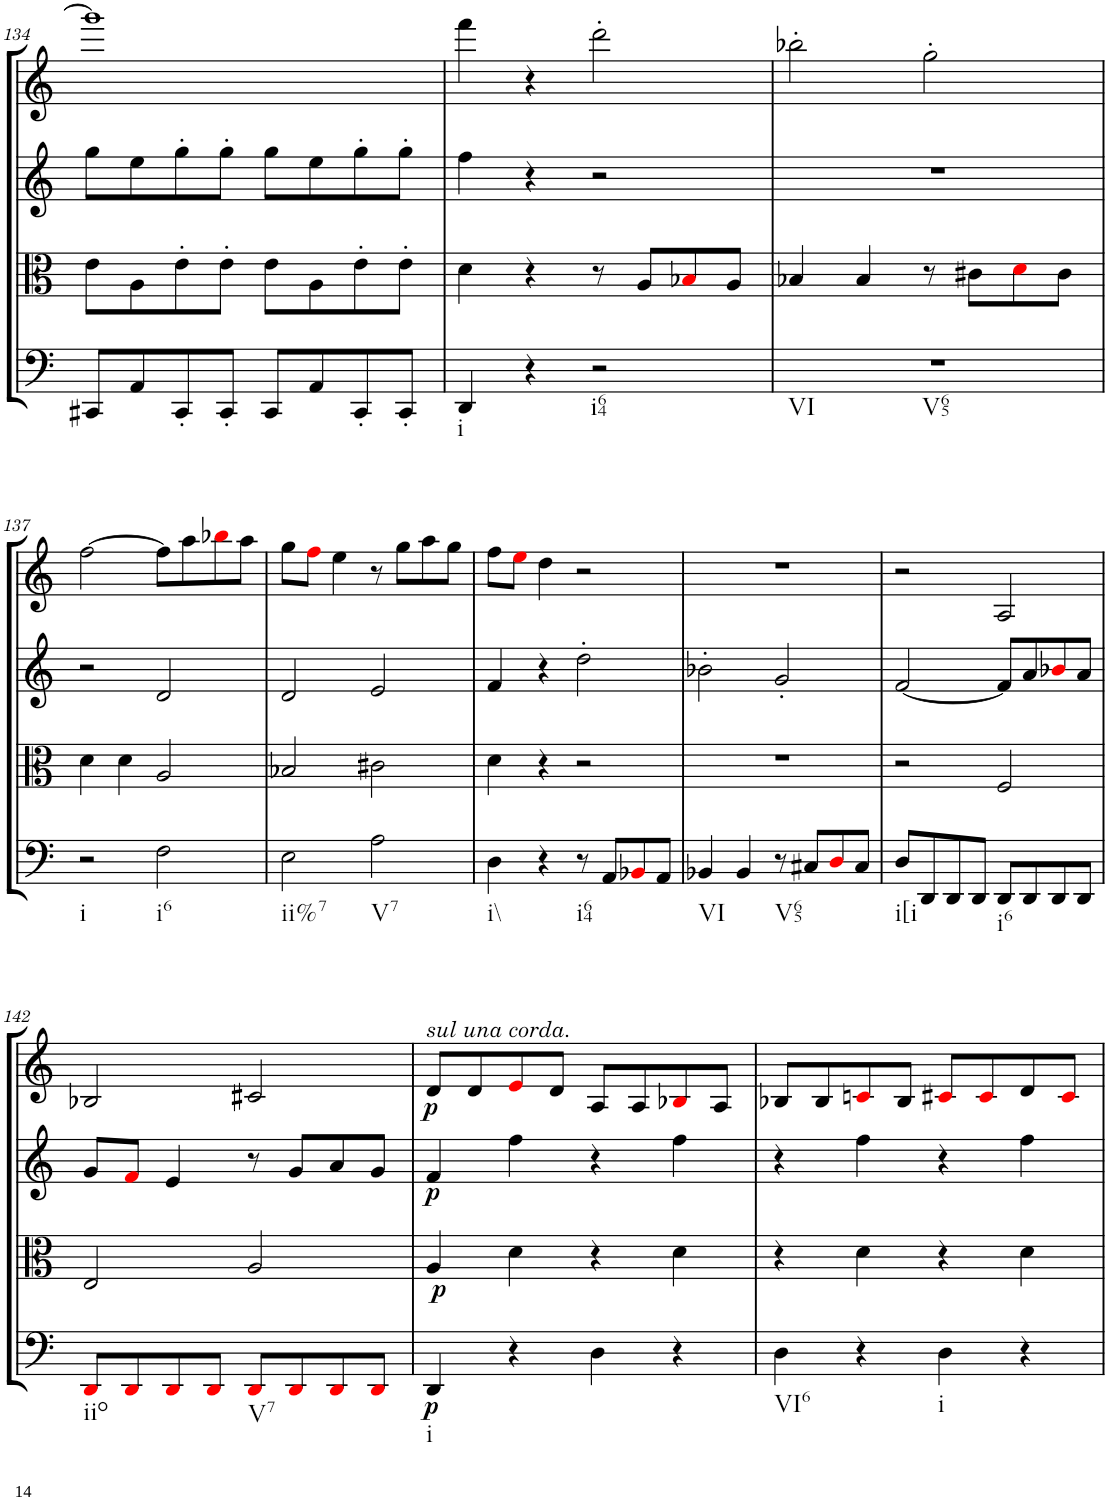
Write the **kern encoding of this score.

**kern	**dynam	**kern	**dynam	**kern	**dynam	**kern	**dynam
*part4	*part4	*part3	*part3	*part2	*part2	*part1	*part1
*staff4	*staff4	*staff3	*staff3	*staff2	*staff2	*staff1	*staff1
*I"Cello	*	*I"Viola	*	*I"2nd Violin	*	*I"1st Violin	*
!!LO:PB:g=z
*clefF4	*	*clefC3	*	*clefG2	*	*clefG2	*
*k[]	*	*k[]	*	*k[]	*	*k[]	*
*M2/2	*	*M2/2	*	*M2/2	*	*M2/2	*
*met(c|)	*	*met(c|)	*	*met(c|)	*	*met(c|)	*
=134	=134	=134	=134	=134	=134	=134	=134
8CC#X/L	.	8e\L	.	8gg\L	.	1ggg]	.
8AA/	.	8A\	.	8ee\	.	.	.
8CC#'/	.	8e'\	.	8gg'\	.	.	.
8CC#'/J	.	8e'\J	.	8gg'\J	.	.	.
8CC#/L	.	8e\L	.	8gg\L	.	.	.
8AA/	.	8A\	.	8ee\	.	.	.
8CC#'/	.	8e'\	.	8gg'\	.	.	.
8CC#'/J	.	8e'\J	.	8gg'\J	.	.	.
=135	=135	=135	=135	=135	=135	=135	=135
!LO:TX:b:t=i	!	!	!	!	!	!	!
4DD/	.	4d\	.	4ff\	.	4fff\	.
4r	.	4r	.	4r	.	4r	.
!LO:TX:b:t=i64	!	!	!	!	!	!	!
2r	.	8r	.	2r	.	2ddd'\	.
.	.	8A/L	.	.	.	.	.
.	.	8B-Xi/	.	.	.	.	.
.	.	8A/J	.	.	.	.	.
=136	=136	=136	=136	=136	=136	=136	=136
!LO:TX:b:t=VI	!	!	!	!	!	!	!
!LO:TX:b:t=V65	!	!	!	!	!	!	!
1r	.	4B-X/	.	1r	.	2bb-X'\	.
.	.	4B-/	.	.	.	.	.
.	.	8r	.	.	.	2gg'\	.
.	.	8c#X\L	.	.	.	.	.
.	.	8di\	.	.	.	.	.
.	.	8c#\J	.	.	.	.	.
!!LO:LB:g=z
=137	=137	=137	=137	=137	=137	=137	=137
!LO:TX:b:t=i	!	!	!	!	!	!	!
2r	.	4d\	.	2r	.	[2ff\	.
.	.	4d\	.	.	.	.	.
!LO:TX:b:t=i6	!	!	!	!	!	!	!
2F\	.	2A/	.	2d/	.	8ff\L]	.
.	.	.	.	.	.	8aa\	.
.	.	.	.	.	.	8bb-Xi\	.
.	.	.	.	.	.	8aa\J	.
=138	=138	=138	=138	=138	=138	=138	=138
!LO:TX:b:t=ii%7	!	!	!	!	!	!	!
2E\	.	2B-X/	.	2d/	.	8gg\L	.
.	.	.	.	.	.	8ffi\J	.
.	.	.	.	.	.	4ee\	.
!LO:TX:b:t=V7	!	!	!	!	!	!	!
2A\	.	2c#X\	.	2e/	.	8r	.
.	.	.	.	.	.	8gg\L	.
.	.	.	.	.	.	8aa\	.
.	.	.	.	.	.	8gg\J	.
=139	=139	=139	=139	=139	=139	=139	=139
!LO:TX:b:t=i\\	!	!	!	!	!	!	!
4D\	.	4d\	.	4f/	.	8ff\L	.
.	.	.	.	.	.	8eei\J	.
4r	.	4r	.	4r	.	4dd\	.
!LO:TX:b:t=i64	!	!	!	!	!	!	!
8r	.	2r	.	2dd'\	.	2r	.
8AA/L	.	.	.	.	.	.	.
8BB-Xi/	.	.	.	.	.	.	.
8AA/J	.	.	.	.	.	.	.
=140	=140	=140	=140	=140	=140	=140	=140
!LO:TX:b:t=VI	!	!	!	!	!	!	!
4BB-X/	.	1r	.	2b-X'\	.	1r	.
4BB-/	.	.	.	.	.	.	.
!LO:TX:b:t=V65	!	!	!	!	!	!	!
8r	.	.	.	2g'/	.	.	.
8C#X/L	.	.	.	.	.	.	.
8Di/	.	.	.	.	.	.	.
8C#/J	.	.	.	.	.	.	.
=141	=141	=141	=141	=141	=141	=141	=141
!LO:TX:b:t=i[i	!	!	!	!	!	!	!
8D/L	.	2r	.	[2f/	.	2r	.
8DD/	.	.	.	.	.	.	.
8DD/	.	.	.	.	.	.	.
8DD/J	.	.	.	.	.	.	.
!LO:TX:b:t=i6	!	!	!	!	!	!	!
8DD/L	.	2F/	.	8f/L]	.	2A/	.
8DD/	.	.	.	8a/	.	.	.
8DD/	.	.	.	8b-Xi/	.	.	.
8DD/J	.	.	.	8a/J	.	.	.
!!LO:LB:g=z
=142	=142	=142	=142	=142	=142	=142	=142
!LO:TX:b:t=iio	!	!	!	!	!	!	!
8DDi/L	.	2E/	.	8g/L	.	2B-X/	.
8DDi/	.	.	.	8fi/J	.	.	.
8DDi/	.	.	.	4e/	.	.	.
8DDi/J	.	.	.	.	.	.	.
!LO:TX:b:t=V7	!	!	!	!	!	!	!
8DDi/L	.	2A/	.	8r	.	2c#X/	.
8DDi/	.	.	.	8g/L	.	.	.
8DDi/	.	.	.	8a/	.	.	.
8DDi/J	.	.	.	8g/J	.	.	.
=143	=143	=143	=143	=143	=143	=143	=143
!	!	!	!	!	!	!LO:TX:a:i:t=sul una corda.	!
!LO:TX:b:t=i	!	!	!	!	!	!	!
!	!LO:DY:b	!	!LO:DY:b	!	!LO:DY:b	!	!LO:DY:b
4DD/	p	4A/	p	4f/	p	8d/L	p
.	.	.	.	.	.	8d/	.
4r	.	4d\	.	4ff\	.	8ei/	.
.	.	.	.	.	.	8d/J	.
4D\	.	4r	.	4r	.	8A/L	.
.	.	.	.	.	.	8A/	.
4r	.	4d\	.	4ff\	.	8B-Xi/	.
.	.	.	.	.	.	8A/J	.
=144	=144	=144	=144	=144	=144	=144	=144
!LO:TX:b:t=VI6	!	!	!	!	!	!	!
4D\	.	4r	.	4r	.	8B-X/L	.
.	.	.	.	.	.	8B-/	.
4r	.	4d\	.	4ff\	.	8cni/	.
.	.	.	.	.	.	8B-/J	.
!LO:TX:b:t=i	!	!	!	!	!	!	!
4D\	.	4r	.	4r	.	8c#Xi/L	.
.	.	.	.	.	.	8c#i/	.
4r	.	4d\	.	4ff\	.	8d/	.
.	.	.	.	.	.	8c#i/J	.
=	=	=	=	=	=	=	=
*-	*-	*-	*-	*-	*-	*-	*-
